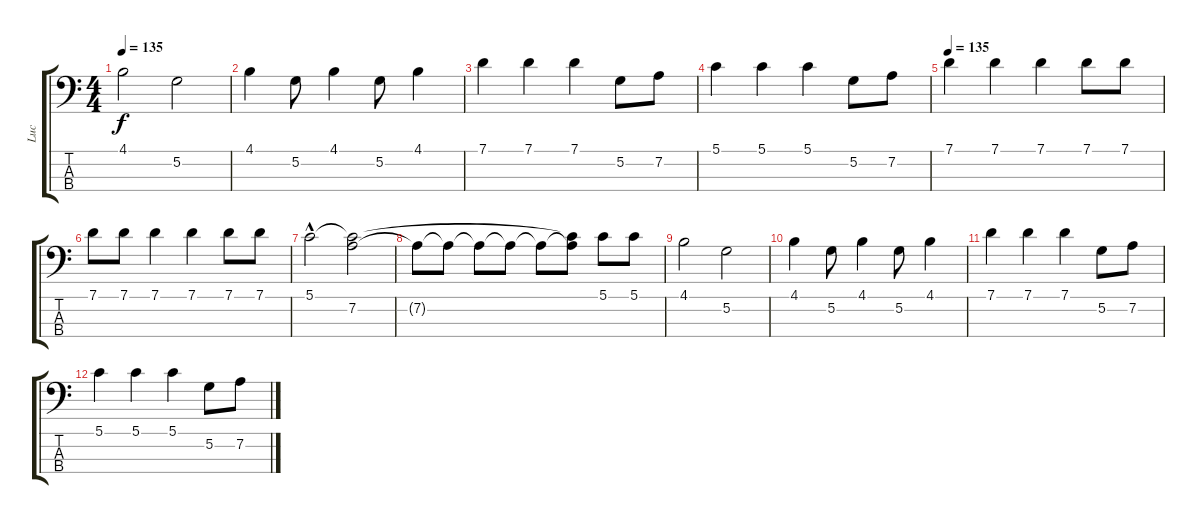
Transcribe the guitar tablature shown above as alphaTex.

\track ("Luc" "Luc") {instrument electricbassfinger}
\staff {score tabs}
\tuning (G2 D2 A1 E1) {hide}
\ts (4 4)
\tempo 135
\clef f4
\ks c
4.1.2{dy f} 5.2.2 |
4.1.4 5.2.8 4.1.4 5.2.8 4.1.4 |
7.1.4 7.1.4 7.1.4 5.2.8 7.2.8 |
5.1.4 5.1.4 5.1.4 5.2.8 7.2.8 |
\tempo 135
7.1.4 7.1.4 7.1.4 7.1.8 7.1.8 |
7.1.8 7.1.8 7.1.4 7.1.4 7.1.8 7.1.8 |
5.1{hac}.2 (5.1{t} 7.2).2 |
7.2{t}.8 7.2{t}.8 7.2{t}.8 7.2{t}.8 7.2{t}.8 (5.1{t} 7.2{t}).8 5.1.8 5.1.8 |
4.1.2 5.2.2 |
4.1.4 5.2.8 4.1.4 5.2.8 4.1.4 |
7.1.4 7.1.4 7.1.4 5.2.8 7.2.8 |
5.1.4 5.1.4 5.1.4 5.2.8 7.2.8
